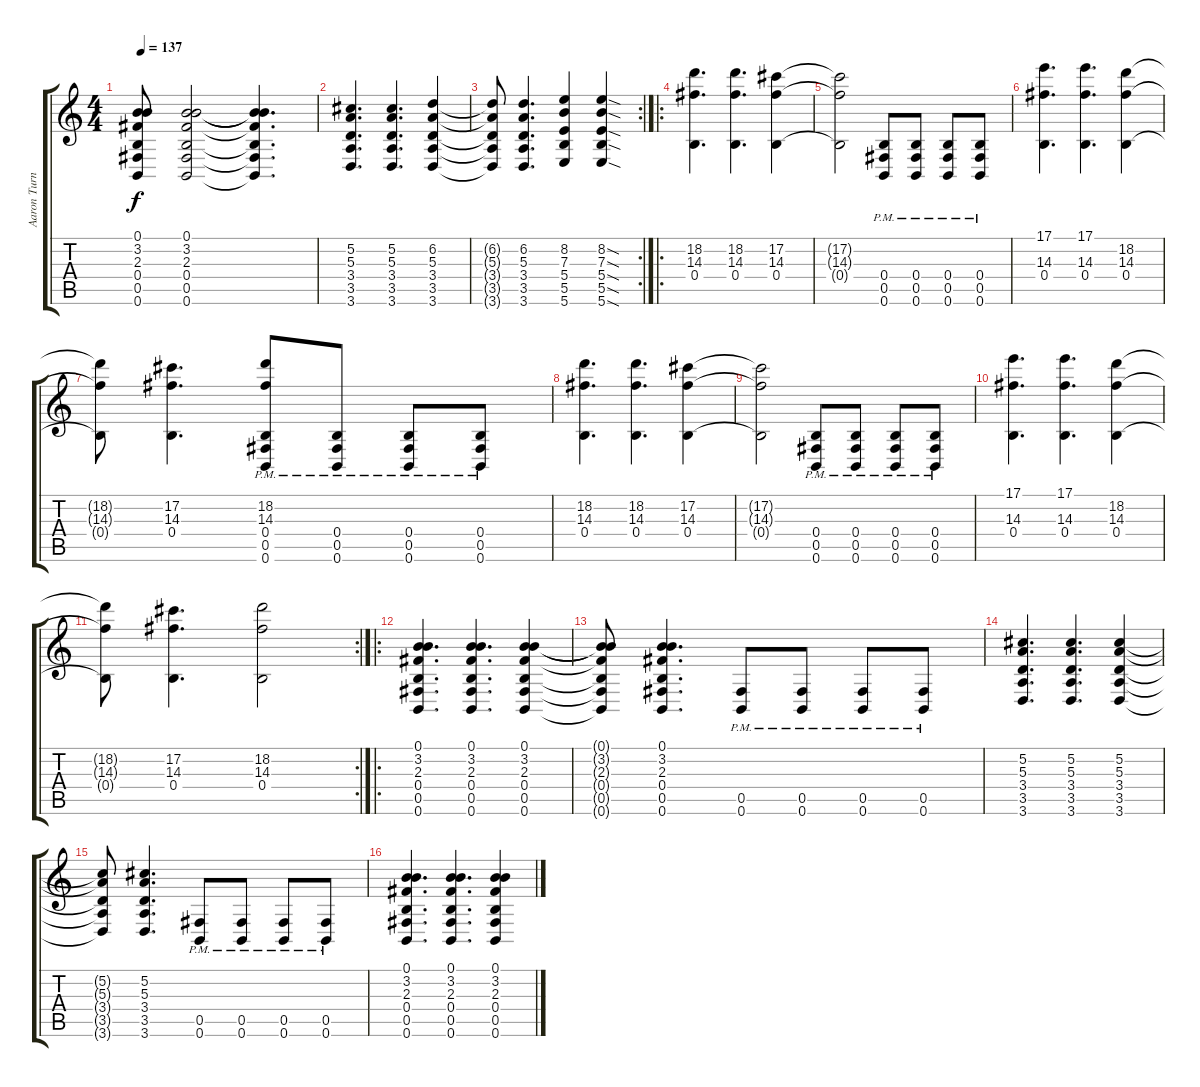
\track ("Aaron Turner" "Aaron Turn") {solo instrument overdrivenguitar}
\staff {score tabs}
\tuning (B3 Ab3 E3 B2 Gb2 B1) {hide}
\ts (4 4)
\tempo 137
\clef g2
\ks c
(0.1{t} 3.2{t} 2.3{t} 0.4{t} 0.5{t} 0.6{t}).8{dy f} (0.1 3.2 2.3 0.4 0.5 0.6).2 (0.1{t} 3.2{t} 2.3{t} 0.4{t} 0.5{t} 0.6{t}).4{d} |
(5.2 5.3 3.4 3.5 3.6).4{d} (5.2 5.3 3.4 3.5 3.6).4{d} (6.2 5.3 3.4 3.5 3.6).4 |
\rc 2
(6.2{t} 5.3{t} 3.4{t} 3.5{t} 3.6{t}).8 (6.2 5.3 3.4 3.5 3.6).4{d} (8.2 7.3 5.4 5.5 5.6).4 (8.2{sod} 7.3{sod} 5.4{sod} 5.5{sod} 5.6{sod}).4 |
\ro
(18.2 14.3 0.4).4{d} (18.2 14.3 0.4).4{d} (17.2 14.3 0.4).4 |
(17.2{t} 14.3{t} 0.4{t}).2 (0.4{pm} 0.5{pm} 0.6{pm}).8 (0.4{pm} 0.5{pm} 0.6{pm}).8 (0.4{pm} 0.5{pm} 0.6{pm}).8 (0.4{pm} 0.5{pm} 0.6{pm}).8 |
(17.1 14.3 0.4).4{d} (17.1 14.3 0.4).4{d} (18.2 14.3 0.4).4 |
(18.2{t} 14.3{t} 0.4{t}).8 (17.2 14.3 0.4).4{d} (18.2{pm} 14.3{pm} 0.4{pm} 0.5{pm} 0.6{pm}).8 (0.4 0.5{pm} 0.6{pm}).8 (0.4 0.5{pm} 0.6{pm}).8 (0.4 0.5{pm} 0.6{pm}).8 |
(18.2 14.3 0.4).4{d} (18.2 14.3 0.4).4{d} (17.2 14.3 0.4).4 |
(17.2{t} 14.3{t} 0.4{t}).2 (0.4{pm} 0.5{pm} 0.6{pm}).8 (0.4{pm} 0.5{pm} 0.6{pm}).8 (0.4{pm} 0.5{pm} 0.6{pm}).8 (0.4{pm} 0.5{pm} 0.6{pm}).8 |
(17.1 14.3 0.4).4{d} (17.1 14.3 0.4).4{d} (18.2 14.3 0.4).4 |
\rc 2
(18.2{t} 14.3{t} 0.4{t}).8 (17.2 14.3 0.4).4{d} (18.2 14.3 0.4).2 |
\ro
(0.1 3.2 2.3 0.4 0.5 0.6).4{d} (0.1 3.2 2.3 0.4 0.5 0.6).4{d} (0.1 3.2 2.3 0.4 0.5 0.6).4 |
(0.1{t} 3.2{t} 2.3{t} 0.4{t} 0.5{t} 0.6{t}).8 (0.1 3.2 2.3 0.4 0.5 0.6).4{d} (0.5{pm} 0.6{pm}).8 (0.5{pm} 0.6{pm}).8 (0.5{pm} 0.6{pm}).8 (0.5{pm} 0.6{pm}).8 |
(5.2 5.3 3.4 3.5 3.6).4{d} (5.2 5.3 3.4 3.5 3.6).4{d} (5.2 5.3 3.4 3.5 3.6).4 |
(5.2{t} 5.3{t} 3.4{t} 3.5{t} 3.6{t}).8 (5.2 5.3 3.4 3.5 3.6).4{d} (0.5{pm} 0.6{pm}).8 (0.5{pm} 0.6{pm}).8 (0.5{pm} 0.6{pm}).8 (0.5{pm} 0.6{pm}).8 |
(0.1 3.2 2.3 0.4 0.5 0.6).4{d} (0.1 3.2 2.3 0.4 0.5 0.6).4{d} (0.1 3.2 2.3 0.4 0.5 0.6).4
